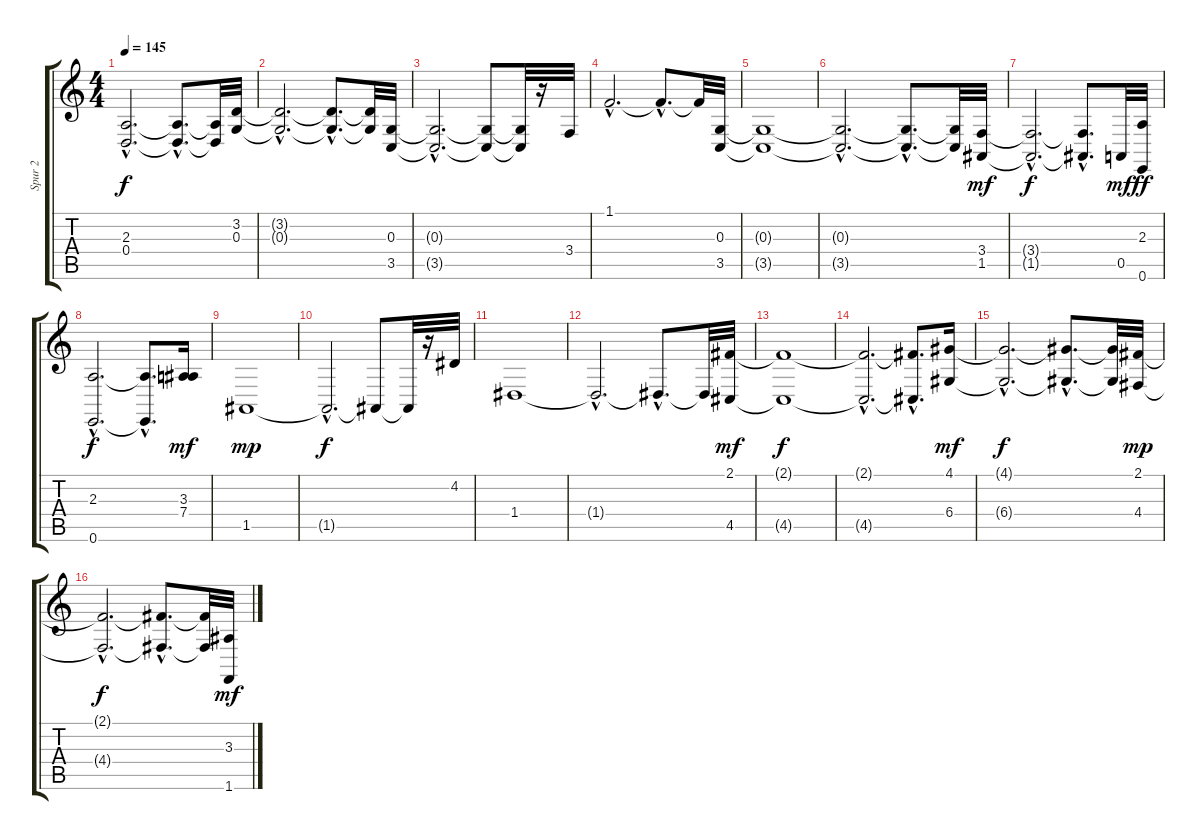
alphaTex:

\track ("Spur 2" "Spur 2") {instrument pad2warm}
\staff {score tabs}
\tuning (E4 B3 G3 D3 A2 E2) {hide}
\ts (4 4)
\tempo 145
\clef g2
\ks c
(2.3{hac t} 0.4{hac t}).2{d dy f} (2.3{hac t} 0.4{hac t}).8{d} (2.3{t} 0.4{t}).32 (3.2 0.3).32 |
(3.2{hac t} 0.3{hac t}).2{d} (3.2{hac t} 0.3{hac t}).8{d} (3.2{t} 0.3{t}).32 (0.3 3.5).32 |
(0.3{hac t} 3.5{hac t}).2{d} (0.3{t} 3.5{t}).8 (0.3{t} 3.5{t}).32 r.16 3.4.32 |
1.1{hac}.2{d} 1.1{hac t}.8{d} 1.1{t}.32 (0.3 3.5).32 |
(0.3{t} 3.5{t}).1 |
(0.3{hac t} 3.5{hac t}).2{d} (0.3{hac t} 3.5{hac t}).8{d} (0.3{t} 3.5{t}).32 (3.4 1.5).32{dy mf} |
(3.4{hac t} 1.5{hac t}).2{d dy f} (3.4{t} 1.5{hac t}).8{d} 0.5.32{dy mf} (2.3 0.6).32{dy ff} |
(2.3{hac} 0.6{hac}).2{d dy f} (2.3{t} 0.6{hac t}).8{d} (3.3 7.4).16{dy mf} |
1.5.1{dy mp} |
1.5{hac t}.2{d dy f} 1.5{t}.8 1.5{t}.32 r.16 4.2.32 |
1.4.1 |
1.4{hac t}.2{d} 1.4{hac t}.8{d} 1.4{t}.32 (2.1 4.5).32{dy mf} |
(2.1{t} 4.5{t}).1{dy f} |
(2.1{hac t} 4.5{hac t}).2{d} (2.1{hac t} 4.5{hac t}).8{d} (4.1 6.4).16{dy mf} |
(4.1{hac t} 6.4{hac t}).2{d dy f} (4.1{hac t} 6.4{hac t}).8{d} (4.1{t} 6.4{t}).32 (2.1 4.4).32{dy mp} |
(2.1{hac t} 4.4{hac t}).2{d dy f} (2.1{hac t} 4.4{hac t}).8{d} (2.1{t} 4.4{t}).32 (3.3 1.6).32{dy mf}
